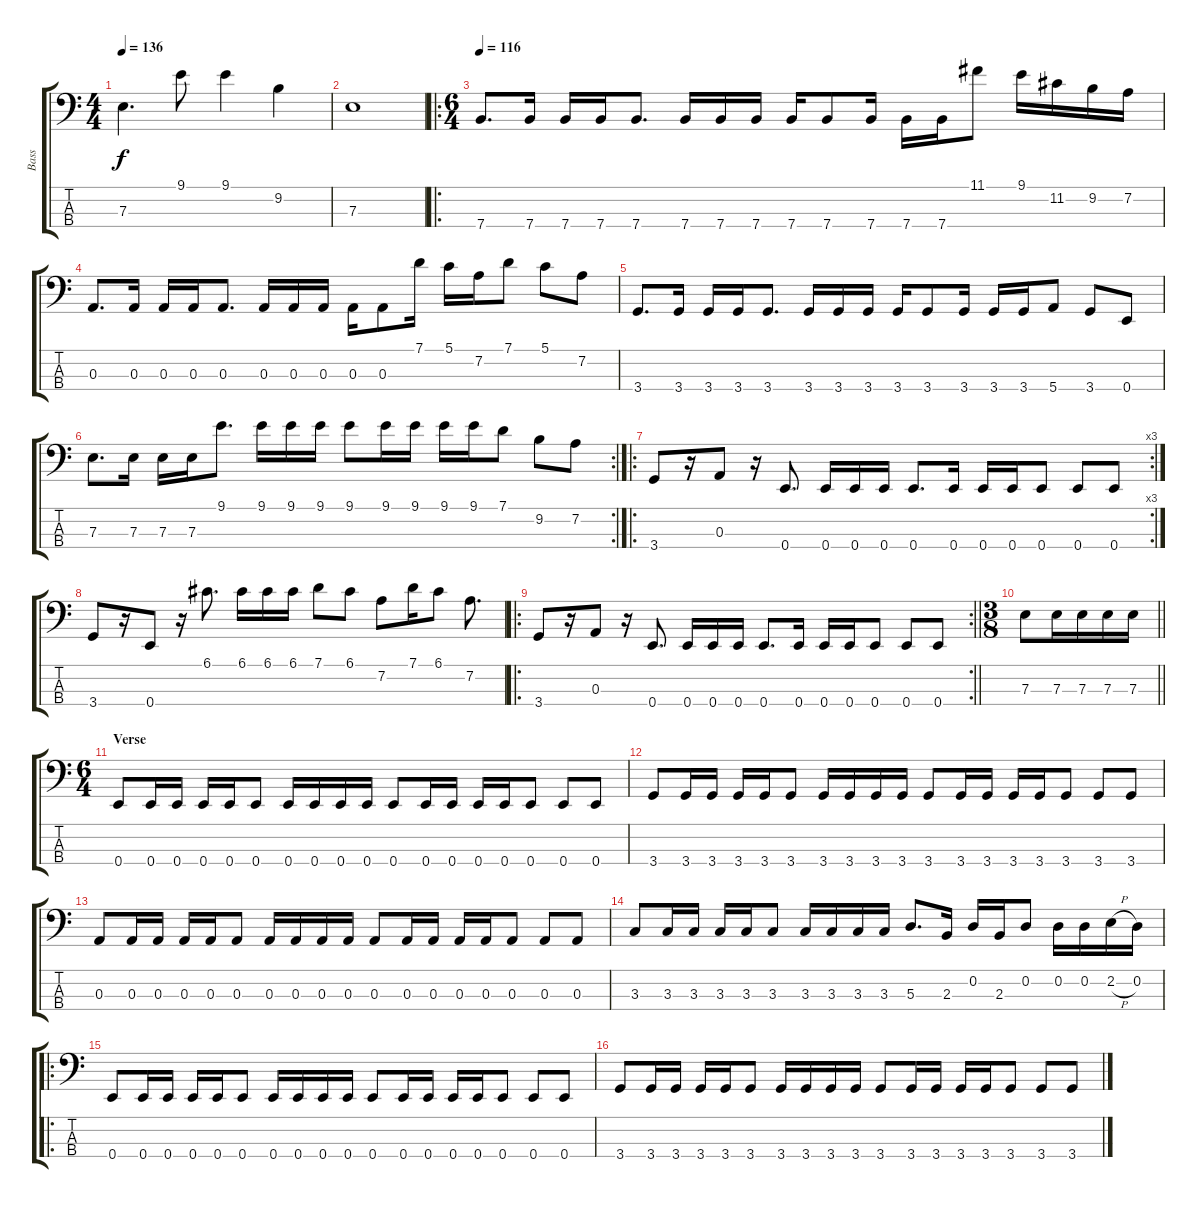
\track ("Bass" "Bass") {instrument electricbassfinger}
\staff {score tabs}
\tuning (G2 D2 A1 E1) {hide}
\ts (4 4)
\tempo 136
\clef f4
\ks c
7.3.4{d dy f} 9.1.8 9.1.4 9.2.4 |
7.3.1 |
\ro
\ts (6 4)
\tempo 116
7.4.8{d} 7.4.16 7.4.16 7.4.16 7.4.8{d} 7.4.16 7.4.16 7.4.16 7.4.16 7.4.8 7.4.16 7.4.16 7.4.16 11.1.8 9.1.16 11.2.16 9.2.16 7.2.16 |
0.3.8{d} 0.3.16 0.3.16 0.3.16 0.3.8{d} 0.3.16 0.3.16 0.3.16 0.3.16 0.3.8 7.1.16 5.1.16 7.2.16 7.1.8 5.1.8 7.2.8 |
3.4.8{d} 3.4.16 3.4.16 3.4.16 3.4.8{d} 3.4.16 3.4.16 3.4.16 3.4.16 3.4.8 3.4.16 3.4.16 3.4.16 5.4.8 3.4.8 0.4.8 |
\rc 2
7.3.8{d} 7.3.16 7.3.16 7.3.16 9.1.8{d} 9.1.16 9.1.16 9.1.16 9.1.8 9.1.16 9.1.16 9.1.16 9.1.16 7.1.8 9.2.8 7.2.8 |
\ro
\rc 3
3.4.8 r.16 0.3.8 r.16 0.4.8{d} 0.4.16 0.4.16 0.4.16 0.4.8{d} 0.4.16 0.4.16 0.4.16 0.4.8 0.4.8 0.4.8 |
3.4.8 r.16 0.4.8 r.16 6.1.8{d} 6.1.16 6.1.16 6.1.16 7.1.8 6.1.8 7.2.8 7.1.16 6.1.8 7.2.8{d} |
\ro
\rc 2
\barLineRight lightlight
3.4.8 r.16 0.3.8 r.16 0.4.8{d} 0.4.16 0.4.16 0.4.16 0.4.8{d} 0.4.16 0.4.16 0.4.16 0.4.8 0.4.8 0.4.8 |
\ts (3 8)
\barLineRight lightlight
7.3.8 7.3.16 7.3.16 7.3.16 7.3.16 |
\ts (6 4)
\section ("" "Verse ")
0.4.8 0.4.16 0.4.16 0.4.16 0.4.16 0.4.8 0.4.16 0.4.16 0.4.16 0.4.16 0.4.8 0.4.16 0.4.16 0.4.16 0.4.16 0.4.8 0.4.8 0.4.8 |
3.4.8 3.4.16 3.4.16 3.4.16 3.4.16 3.4.8 3.4.16 3.4.16 3.4.16 3.4.16 3.4.8 3.4.16 3.4.16 3.4.16 3.4.16 3.4.8 3.4.8 3.4.8 |
0.3.8 0.3.16 0.3.16 0.3.16 0.3.16 0.3.8 0.3.16 0.3.16 0.3.16 0.3.16 0.3.8 0.3.16 0.3.16 0.3.16 0.3.16 0.3.8 0.3.8 0.3.8 |
3.3.8 3.3.16 3.3.16 3.3.16 3.3.16 3.3.8 3.3.16 3.3.16 3.3.16 3.3.16 5.3.8{d} 2.3.16 0.2.16 2.3.16 0.2.8 0.2.16 0.2.16 2.2{h}.16 0.2.16 |
\ro
0.4.8 0.4.16 0.4.16 0.4.16 0.4.16 0.4.8 0.4.16 0.4.16 0.4.16 0.4.16 0.4.8 0.4.16 0.4.16 0.4.16 0.4.16 0.4.8 0.4.8 0.4.8 |
3.4.8 3.4.16 3.4.16 3.4.16 3.4.16 3.4.8 3.4.16 3.4.16 3.4.16 3.4.16 3.4.8 3.4.16 3.4.16 3.4.16 3.4.16 3.4.8 3.4.8 3.4.8
